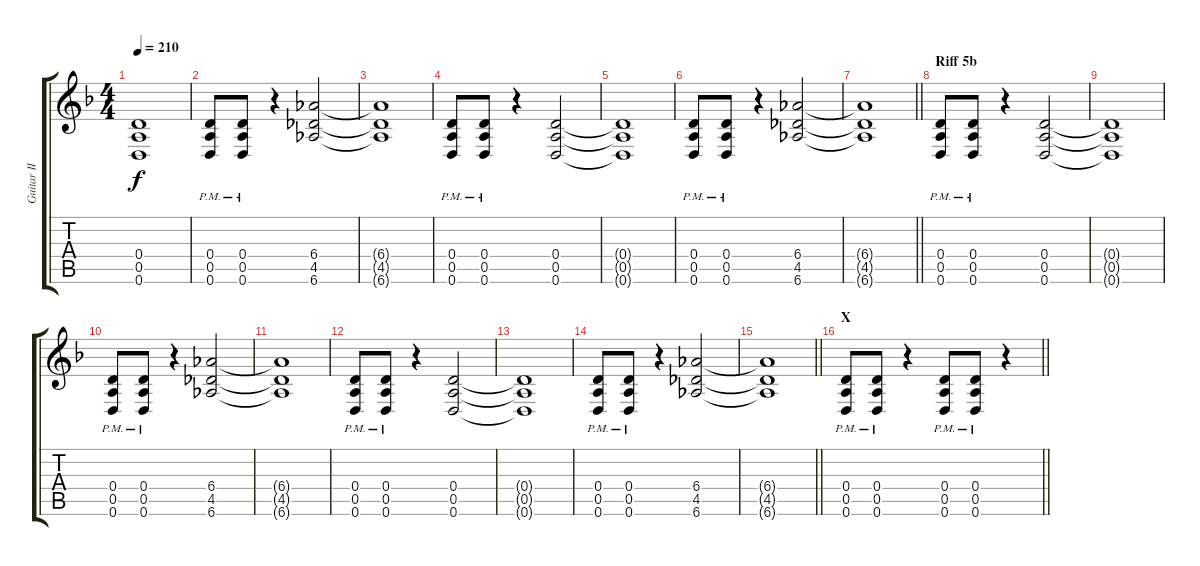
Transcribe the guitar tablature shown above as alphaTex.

\track ("Guitar II [Left]" "Guitar II ") {instrument distortionguitar}
\staff {score tabs}
\tuning (E4 B3 G3 D3 A2 D2) {hide}
\ts (4 4)
\tempo 210
\clef g2
\ks dminor
(0.4{t} 0.5{t} 0.6{t}).1{dy f} |
(0.4{pm} 0.5{pm} 0.6{pm}).8 (0.4{pm} 0.5{pm} 0.6{pm}).8 r.4 (6.4 4.5 6.6).2 |
(6.4{t} 4.5{t} 6.6{t}).1 |
(0.4{pm} 0.5{pm} 0.6{pm}).8 (0.4{pm} 0.5{pm} 0.6{pm}).8 r.4 (0.4 0.5 0.6).2 |
(0.4{t} 0.5{t} 0.6{t}).1 |
(0.4{pm} 0.5{pm} 0.6{pm}).8 (0.4{pm} 0.5{pm} 0.6{pm}).8 r.4 (6.4 4.5 6.6).2 |
\barLineRight lightlight
(6.4{t} 4.5{t} 6.6{t}).1 |
\section ("" "Riff 5b")
(0.4{pm} 0.5{pm} 0.6{pm}).8 (0.4{pm} 0.5{pm} 0.6{pm}).8 r.4 (0.4 0.5 0.6).2 |
(0.4{t} 0.5{t} 0.6{t}).1 |
(0.4{pm} 0.5{pm} 0.6{pm}).8 (0.4{pm} 0.5{pm} 0.6{pm}).8 r.4 (6.4 4.5 6.6).2 |
(6.4{t} 4.5{t} 6.6{t}).1 |
(0.4{pm} 0.5{pm} 0.6{pm}).8 (0.4{pm} 0.5{pm} 0.6{pm}).8 r.4 (0.4 0.5 0.6).2 |
(0.4{t} 0.5{t} 0.6{t}).1 |
(0.4{pm} 0.5{pm} 0.6{pm}).8 (0.4{pm} 0.5{pm} 0.6{pm}).8 r.4 (6.4 4.5 6.6).2 |
\barLineRight lightlight
(6.4{t} 4.5{t} 6.6{t}).1 |
\section ("" "X")
\barLineRight lightlight
(0.4{pm} 0.5{pm} 0.6{pm}).8 (0.4{pm} 0.5{pm} 0.6{pm}).8 r.4 (0.4{pm} 0.5{pm} 0.6{pm}).8 (0.4{pm} 0.5{pm} 0.6{pm}).8 r.4
